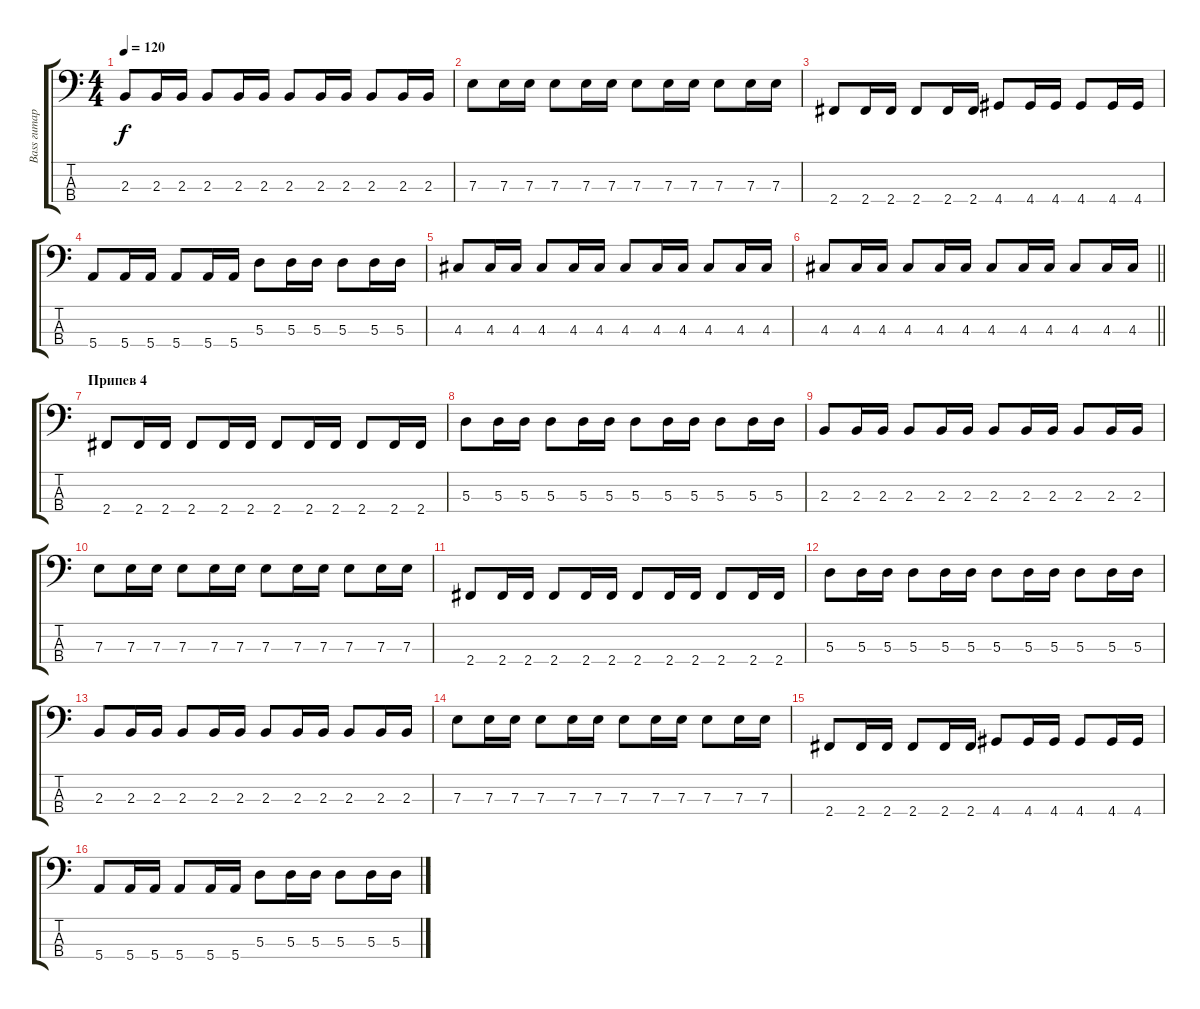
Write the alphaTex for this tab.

\track ("Bass гитара" "Bass гитар") {instrument fretlessbass}
\staff {score tabs}
\tuning (G2 D2 A1 E1) {hide}
\ts (4 4)
\tempo 120
\clef f4
\ks c
2.3.8{dy f} 2.3.16 2.3.16 2.3.8 2.3.16 2.3.16 2.3.8 2.3.16 2.3.16 2.3.8 2.3.16 2.3.16 |
7.3.8 7.3.16 7.3.16 7.3.8 7.3.16 7.3.16 7.3.8 7.3.16 7.3.16 7.3.8 7.3.16 7.3.16 |
2.4.8 2.4.16 2.4.16 2.4.8 2.4.16 2.4.16 4.4.8 4.4.16 4.4.16 4.4.8 4.4.16 4.4.16 |
5.4.8 5.4.16 5.4.16 5.4.8 5.4.16 5.4.16 5.3.8 5.3.16 5.3.16 5.3.8 5.3.16 5.3.16 |
4.3.8 4.3.16 4.3.16 4.3.8 4.3.16 4.3.16 4.3.8 4.3.16 4.3.16 4.3.8 4.3.16 4.3.16 |
\barLineRight lightlight
4.3.8 4.3.16 4.3.16 4.3.8 4.3.16 4.3.16 4.3.8 4.3.16 4.3.16 4.3.8 4.3.16 4.3.16 |
\section ("" "Припев 4")
2.4.8 2.4.16 2.4.16 2.4.8 2.4.16 2.4.16 2.4.8 2.4.16 2.4.16 2.4.8 2.4.16 2.4.16 |
5.3.8 5.3.16 5.3.16 5.3.8 5.3.16 5.3.16 5.3.8 5.3.16 5.3.16 5.3.8 5.3.16 5.3.16 |
2.3.8 2.3.16 2.3.16 2.3.8 2.3.16 2.3.16 2.3.8 2.3.16 2.3.16 2.3.8 2.3.16 2.3.16 |
7.3.8 7.3.16 7.3.16 7.3.8 7.3.16 7.3.16 7.3.8 7.3.16 7.3.16 7.3.8 7.3.16 7.3.16 |
2.4.8 2.4.16 2.4.16 2.4.8 2.4.16 2.4.16 2.4.8 2.4.16 2.4.16 2.4.8 2.4.16 2.4.16 |
5.3.8 5.3.16 5.3.16 5.3.8 5.3.16 5.3.16 5.3.8 5.3.16 5.3.16 5.3.8 5.3.16 5.3.16 |
2.3.8 2.3.16 2.3.16 2.3.8 2.3.16 2.3.16 2.3.8 2.3.16 2.3.16 2.3.8 2.3.16 2.3.16 |
7.3.8 7.3.16 7.3.16 7.3.8 7.3.16 7.3.16 7.3.8 7.3.16 7.3.16 7.3.8 7.3.16 7.3.16 |
2.4.8 2.4.16 2.4.16 2.4.8 2.4.16 2.4.16 4.4.8 4.4.16 4.4.16 4.4.8 4.4.16 4.4.16 |
5.4.8 5.4.16 5.4.16 5.4.8 5.4.16 5.4.16 5.3.8 5.3.16 5.3.16 5.3.8 5.3.16 5.3.16
